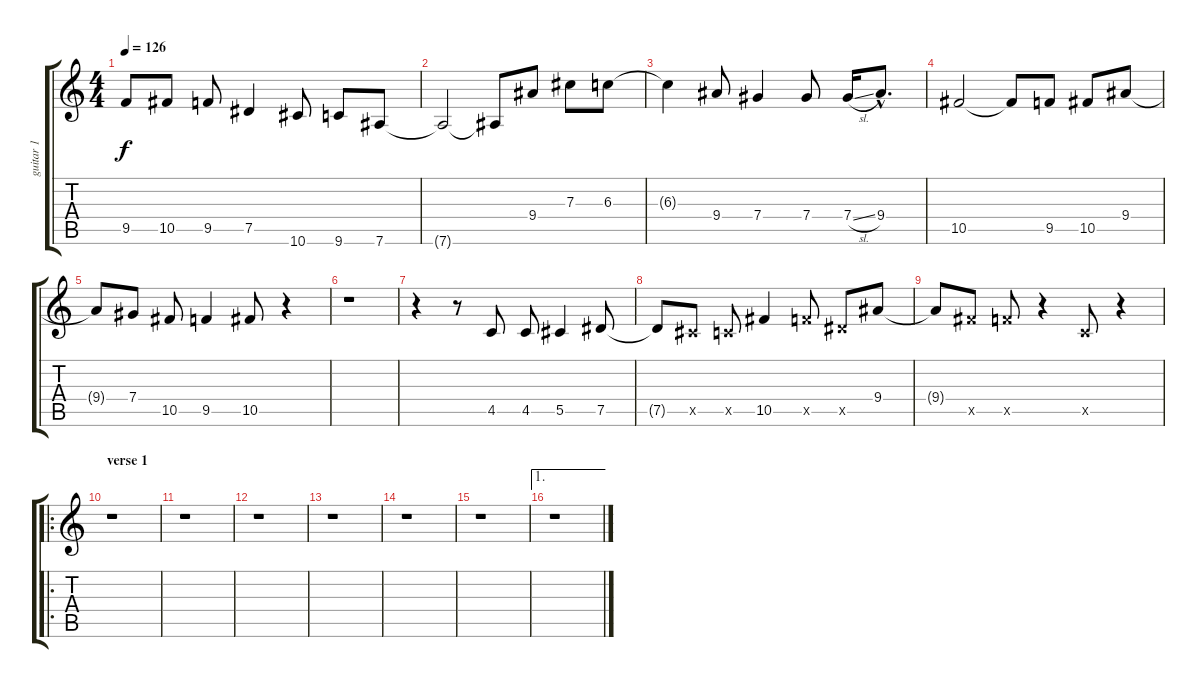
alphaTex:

\track ("guitar 1" "guitar 1") {instrument distortionguitar}
\staff {score tabs}
\tuning (Eb4 Bb3 Gb3 Db3 Ab2 Eb2) {hide}
\ts (4 4)
\tempo 126
\clef g2
\ks c
9.5{t}.8{dy f} 10.5.8 9.5.8 7.5.4 10.6.8 9.6.8 7.6.8 |
7.6{t}.2 7.6{t}.8 9.4.8 7.3.8 6.3.8 |
6.3{t}.4 9.4.8 7.4.4 7.4.8 7.4{sl}.16 9.4{hac}.8{d} |
10.5.2 10.5{t}.8 9.5.8 10.5.8 9.4.8 |
9.4{t}.8 7.4.8 10.5.8 9.5.4 10.5.8 r.4 |
r.1 |
r.4 r.8 4.5.8 4.5.8 5.5.4 7.5.8 |
7.5{t}.8 5.5{x}.8 4.5{x}.8 10.5.4 9.5{x}.8 7.5{x}.8 9.4.8 |
9.4{t}.8 10.5{x}.8 9.5{x}.8 r.4 4.5{x}.8 r.4 |
\ro
\section ("" "verse 1")
r.1 |
r.1 |
r.1 |
r.1 |
r.1 |
r.1 |
\ae 1
r.1
